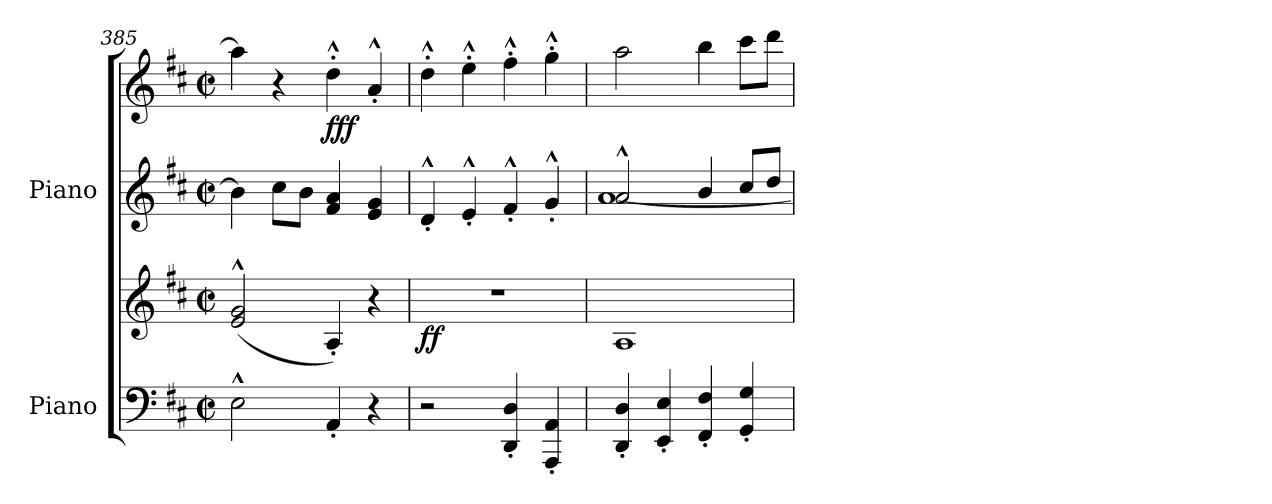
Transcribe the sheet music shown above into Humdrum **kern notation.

**kern	**kern	**dynam	**kern	**kern	**dynam
*part2	*part2	*part2	*part1	*part1	*part1
*staff4	*staff3	*staff3/4	*staff2	*staff1	*staff1/2
*I"Piano	*	*	*I"Piano	*	*
*I'Pno.	*	*	*I'Pno.	*	*
*clefF4	*clefG2	*	*clefG2	*clefG2	*
*k[f#c#]	*k[f#c#]	*	*k[f#c#]	*k[f#c#]	*
*M2/2	*M2/2	*	*M2/2	*M2/2	*
*met(c|)	*met(c|)	*	*met(c|)	*met(c|)	*
=385	=385	=385	=385	=385	=385
2E^^\	(<2e/^^ 2g/^^	.	4b\]	4aa\]	.
.	.	.	8cc#\L	4r	.
.	.	.	8b\J	.	.
*	*	*	*	*MM224	*
!	!	!	!	!	!LO:DY:b
4AA'/	4A'/)	.	4f#/ 4a/	4dd'^^\	fff
4r	4r	.	4e/ 4g/	4a'^^/	.
=386	=386	=386	=386	=386	=386
!	!	!LO:DY:b	!	!	!
2r	1r	ff	4d'^^/	4dd'^^\	.
.	.	.	4e'^^/	4ee'^^\	.
4DD/' 4D/'	.	.	4f#'^^/	4ff#'^^\	.
4AAA/' 4AA/'	.	.	4g'^^/	4gg'^^\	.
=387	=387	=387	=387	=387	=387
*	*	*	*^	*	*
4DD/' 4D/'	1A	.	2a^^/	[1a	2aa\	.
4EE/' 4E/'	.	.	.	.	.	.
4FF#/' 4F#/'	.	.	4b/	.	4bb\	.
4GG/' 4G/'	.	.	8cc#/L	.	8ccc#\L	.
.	.	.	8dd/J	.	8ddd\J	.
*	*	*	*v	*v	*	*
=	=	=	=	=	=
*-	*-	*-	*-	*-	*-
